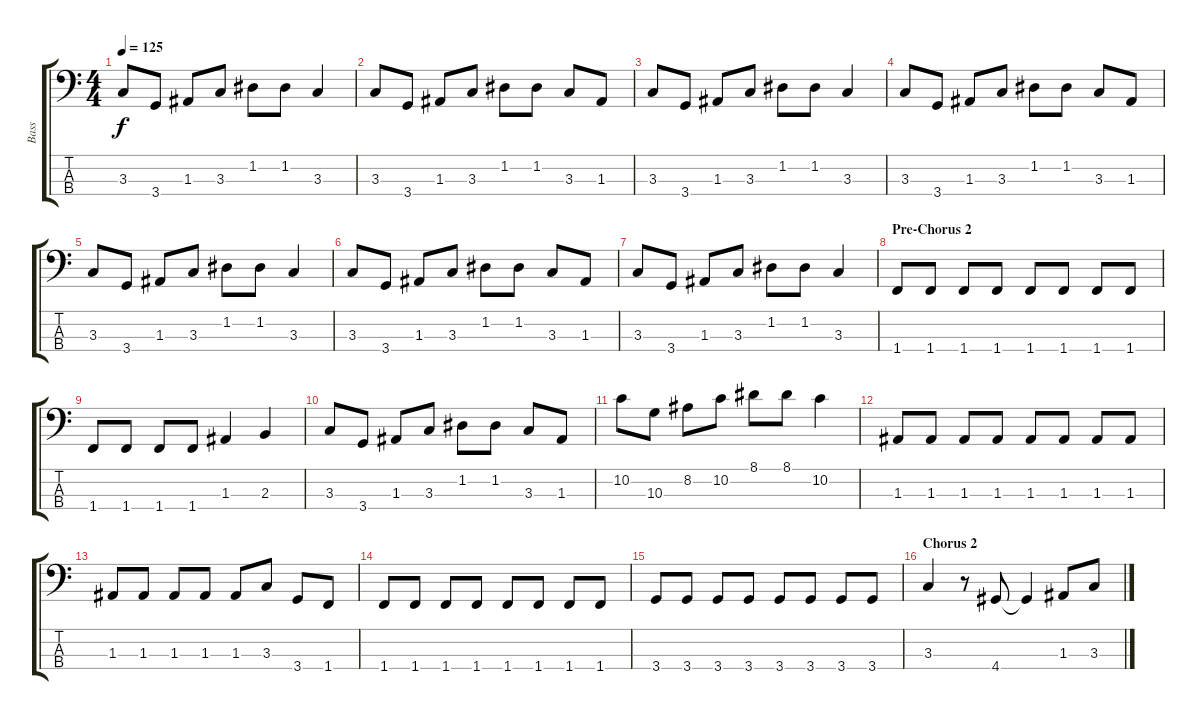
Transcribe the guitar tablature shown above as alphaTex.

\track ("Bass" "Bass") {instrument electricbassfinger}
\staff {score tabs}
\tuning (G2 D2 A1 E1) {hide}
\ts (4 4)
\tempo 125
\clef f4
\ks c
3.3.8{dy f} 3.4.8 1.3.8 3.3.8 1.2.8 1.2.8 3.3.4 |
3.3.8 3.4.8 1.3.8 3.3.8 1.2.8 1.2.8 3.3.8 1.3.8 |
3.3.8 3.4.8 1.3.8 3.3.8 1.2.8 1.2.8 3.3.4 |
3.3.8 3.4.8 1.3.8 3.3.8 1.2.8 1.2.8 3.3.8 1.3.8 |
3.3.8 3.4.8 1.3.8 3.3.8 1.2.8 1.2.8 3.3.4 |
3.3.8 3.4.8 1.3.8 3.3.8 1.2.8 1.2.8 3.3.8 1.3.8 |
3.3.8 3.4.8 1.3.8 3.3.8 1.2.8 1.2.8 3.3.4 |
\section ("" "Pre-Chorus 2")
1.4.8 1.4.8 1.4.8 1.4.8 1.4.8 1.4.8 1.4.8 1.4.8 |
1.4.8 1.4.8 1.4.8 1.4.8 1.3.4 2.3.4 |
3.3.8 3.4.8 1.3.8 3.3.8 1.2.8 1.2.8 3.3.8 1.3.8 |
10.2.8 10.3.8 8.2.8 10.2.8 8.1.8 8.1.8 10.2.4 |
1.3.8 1.3.8 1.3.8 1.3.8 1.3.8 1.3.8 1.3.8 1.3.8 |
1.3.8 1.3.8 1.3.8 1.3.8 1.3.8 3.3.8 3.4.8 1.4.8 |
1.4.8 1.4.8 1.4.8 1.4.8 1.4.8 1.4.8 1.4.8 1.4.8 |
3.4.8 3.4.8 3.4.8 3.4.8 3.4.8 3.4.8 3.4.8 3.4.8 |
\section ("" "Chorus 2")
3.3.4 r.8 4.4.8 4.4{t}.4 1.3.8 3.3.8
